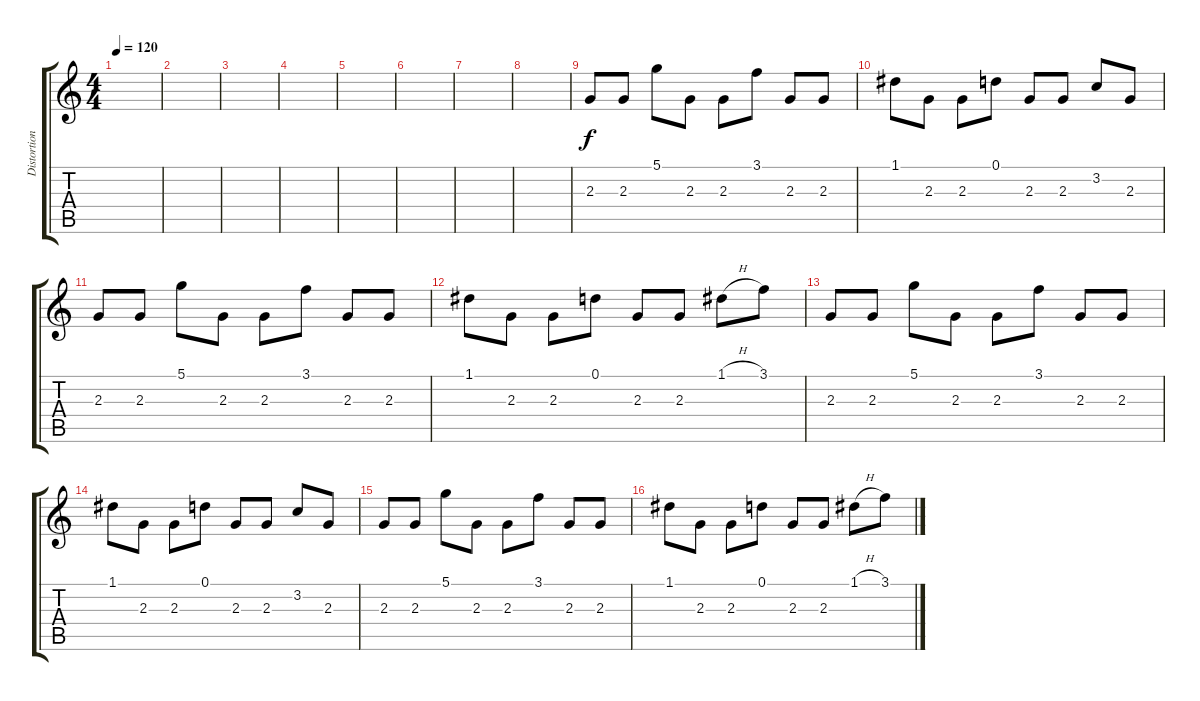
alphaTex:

\track ("Distortion II" "Distortion") {instrument distortionguitar}
\staff {score tabs}
\tuning (D4 A3 F3 C3 G2 D2) {hide}
\ts (4 4)
\tempo 120
\clef g2
\ks c
|
|
|
|
|
|
|
|
2.3.8 2.3.8 5.1.8 2.3.8 2.3.8 3.1.8 2.3.8 2.3.8 |
1.1.8 2.3.8 2.3.8 0.1.8 2.3.8 2.3.8 3.2.8 2.3.8 |
2.3.8 2.3.8 5.1.8 2.3.8 2.3.8 3.1.8 2.3.8 2.3.8 |
1.1.8 2.3.8 2.3.8 0.1.8 2.3.8 2.3.8 1.1{h}.8 3.1.8 |
2.3.8 2.3.8 5.1.8 2.3.8 2.3.8 3.1.8 2.3.8 2.3.8 |
1.1.8 2.3.8 2.3.8 0.1.8 2.3.8 2.3.8 3.2.8 2.3.8 |
2.3.8 2.3.8 5.1.8 2.3.8 2.3.8 3.1.8 2.3.8 2.3.8 |
1.1.8 2.3.8 2.3.8 0.1.8 2.3.8 2.3.8 1.1{h}.8 3.1.8
